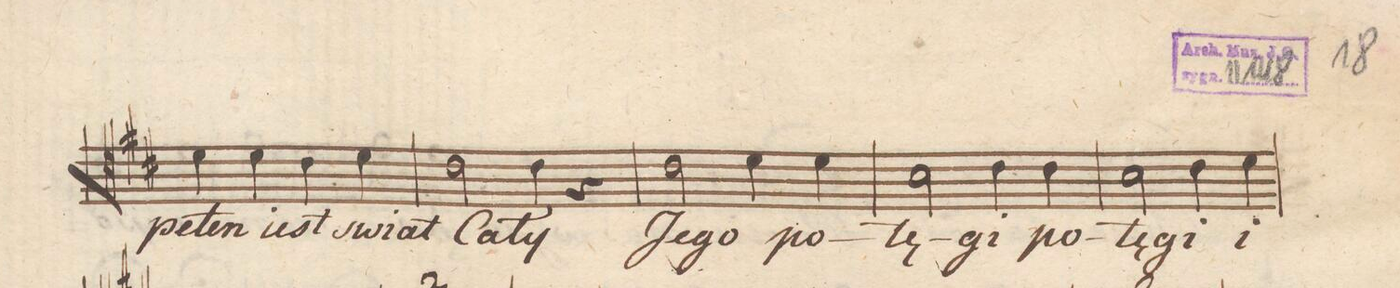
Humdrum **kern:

**kern	**text	**dynam
*I"Tenore.	*	*
*clefC4	*	*
*k[f#c#]	*	*
*met(c|)	*	*
*M2/2	*	*
4d\	pe-	.
4d\	-łen	.
4c#\	iest	.
4d\	swiat	.
=14	=14	=14
2c#\	Ca-	.
4c#\	-ły	.
4r	.	.
=15	=15	=15
2c#\	Je-	.
4d\	-go	.
4d\	po-	.
=16	=16	=16
2B\	-tę-	.
4c#\	-gi	.
4c#\	po-	.
=17	=17	=17
2B\	-tę-	.
4c#\	-gi	.
4d\	i	.
=18	=18	=18
*-	*-	*-
